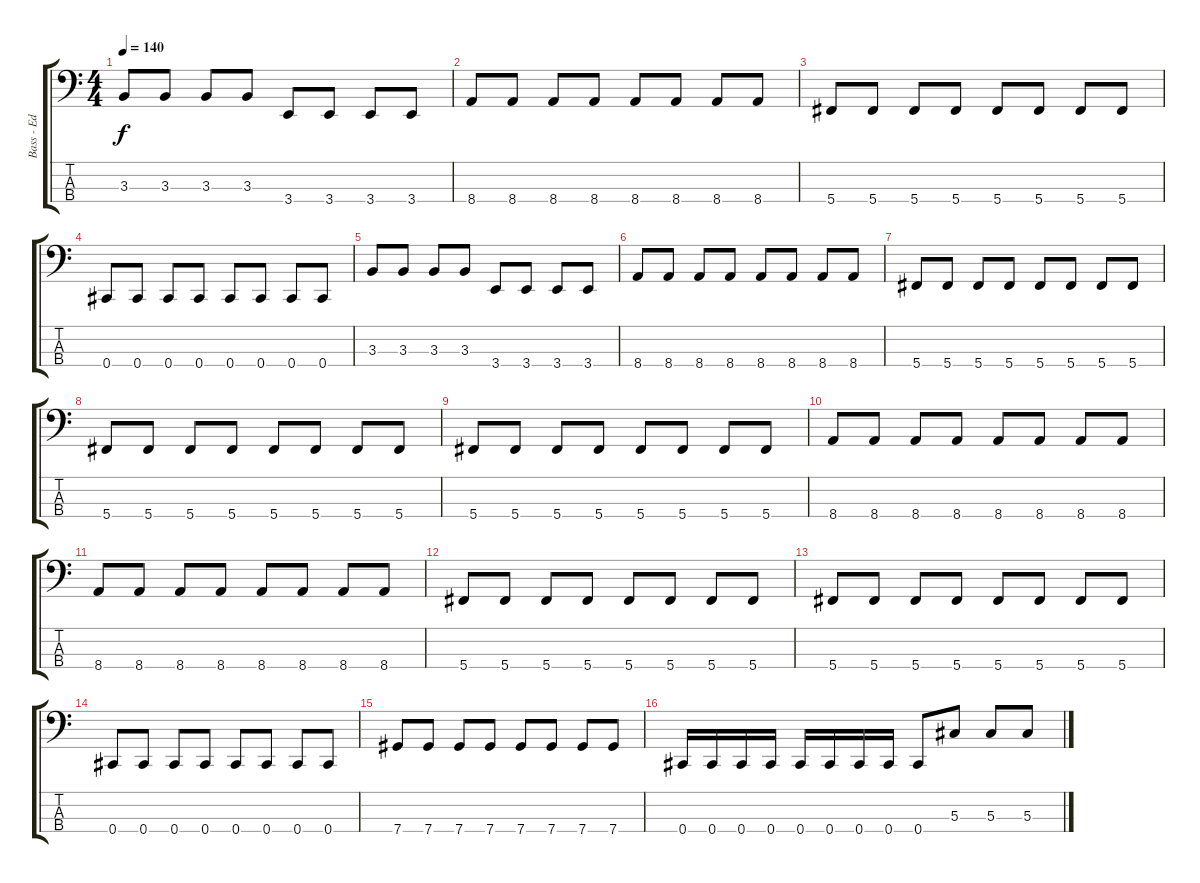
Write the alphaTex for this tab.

\track ("Bass - Ed" "Bass - Ed") {instrument electricbasspick}
\staff {score tabs}
\tuning (Gb2 Db2 Ab1 Db1) {hide}
\ts (4 4)
\tempo 140
\clef f4
\ks c
3.3.8{dy f} 3.3.8 3.3.8 3.3.8 3.4.8 3.4.8 3.4.8 3.4.8 |
8.4.8 8.4.8 8.4.8 8.4.8 8.4.8 8.4.8 8.4.8 8.4.8 |
5.4.8 5.4.8 5.4.8 5.4.8 5.4.8 5.4.8 5.4.8 5.4.8 |
0.4.8 0.4.8 0.4.8 0.4.8 0.4.8 0.4.8 0.4.8 0.4.8 |
3.3.8 3.3.8 3.3.8 3.3.8 3.4.8 3.4.8 3.4.8 3.4.8 |
8.4.8 8.4.8 8.4.8 8.4.8 8.4.8 8.4.8 8.4.8 8.4.8 |
5.4.8 5.4.8 5.4.8 5.4.8 5.4.8 5.4.8 5.4.8 5.4.8 |
5.4.8 5.4.8 5.4.8 5.4.8 5.4.8 5.4.8 5.4.8 5.4.8 |
5.4.8 5.4.8 5.4.8 5.4.8 5.4.8 5.4.8 5.4.8 5.4.8 |
8.4.8 8.4.8 8.4.8 8.4.8 8.4.8 8.4.8 8.4.8 8.4.8 |
8.4.8 8.4.8 8.4.8 8.4.8 8.4.8 8.4.8 8.4.8 8.4.8 |
5.4.8 5.4.8 5.4.8 5.4.8 5.4.8 5.4.8 5.4.8 5.4.8 |
5.4.8 5.4.8 5.4.8 5.4.8 5.4.8 5.4.8 5.4.8 5.4.8 |
0.4.8 0.4.8 0.4.8 0.4.8 0.4.8 0.4.8 0.4.8 0.4.8 |
7.4.8 7.4.8 7.4.8 7.4.8 7.4.8 7.4.8 7.4.8 7.4.8 |
0.4.16 0.4.16 0.4.16 0.4.16 0.4.16 0.4.16 0.4.16 0.4.16 0.4.8 5.3.8 5.3.8 5.3.8
